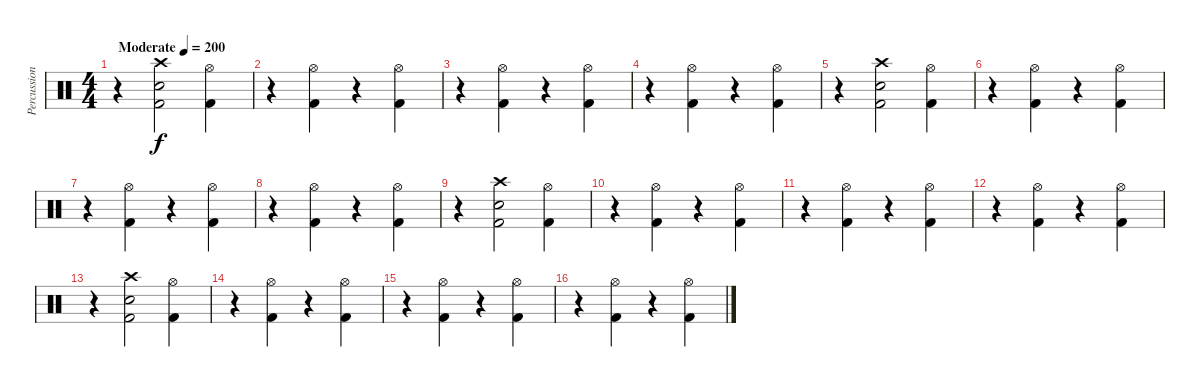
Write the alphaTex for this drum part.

\track ("Percussion" "Percussion") {instrument percussion}
\staff {score}
\articulation defaults
\ts (4 4)
\tempo (200 "Moderate")
\clef neutral
\ks c
r.4{dy f} ("Crash high (hit)" "Snare (hit) 2" "Kick (hit) 2").2 ("Hi-Hat (open)" "Kick (hit) 2").4 |
r.4 ("Hi-Hat (open)" "Kick (hit) 2").4 r.4 ("Hi-Hat (open)" "Kick (hit) 2").4 |
r.4 ("Hi-Hat (open)" "Kick (hit) 2").4 r.4 ("Hi-Hat (open)" "Kick (hit) 2").4 |
r.4 ("Hi-Hat (open)" "Kick (hit) 2").4 r.4 ("Hi-Hat (open)" "Kick (hit) 2").4 |
r.4 ("Crash high (hit)" "Snare (hit) 2" "Kick (hit) 2").2 ("Hi-Hat (open)" "Kick (hit) 2").4 |
r.4 ("Hi-Hat (open)" "Kick (hit) 2").4 r.4 ("Hi-Hat (open)" "Kick (hit) 2").4 |
r.4 ("Hi-Hat (open)" "Kick (hit) 2").4 r.4 ("Hi-Hat (open)" "Kick (hit) 2").4 |
r.4 ("Hi-Hat (open)" "Kick (hit) 2").4 r.4 ("Hi-Hat (open)" "Kick (hit) 2").4 |
r.4 ("Crash high (hit)" "Snare (hit) 2" "Kick (hit) 2").2 ("Hi-Hat (open)" "Kick (hit) 2").4 |
r.4 ("Hi-Hat (open)" "Kick (hit) 2").4 r.4 ("Hi-Hat (open)" "Kick (hit) 2").4 |
r.4 ("Hi-Hat (open)" "Kick (hit) 2").4 r.4 ("Hi-Hat (open)" "Kick (hit) 2").4 |
r.4 ("Hi-Hat (open)" "Kick (hit) 2").4 r.4 ("Hi-Hat (open)" "Kick (hit) 2").4 |
r.4 ("Crash high (hit)" "Snare (hit) 2" "Kick (hit) 2").2 ("Hi-Hat (open)" "Kick (hit) 2").4 |
r.4 ("Hi-Hat (open)" "Kick (hit) 2").4 r.4 ("Hi-Hat (open)" "Kick (hit) 2").4 |
r.4 ("Hi-Hat (open)" "Kick (hit) 2").4 r.4 ("Hi-Hat (open)" "Kick (hit) 2").4 |
r.4 ("Hi-Hat (open)" "Kick (hit) 2").4 r.4 ("Hi-Hat (open)" "Kick (hit) 2").4
